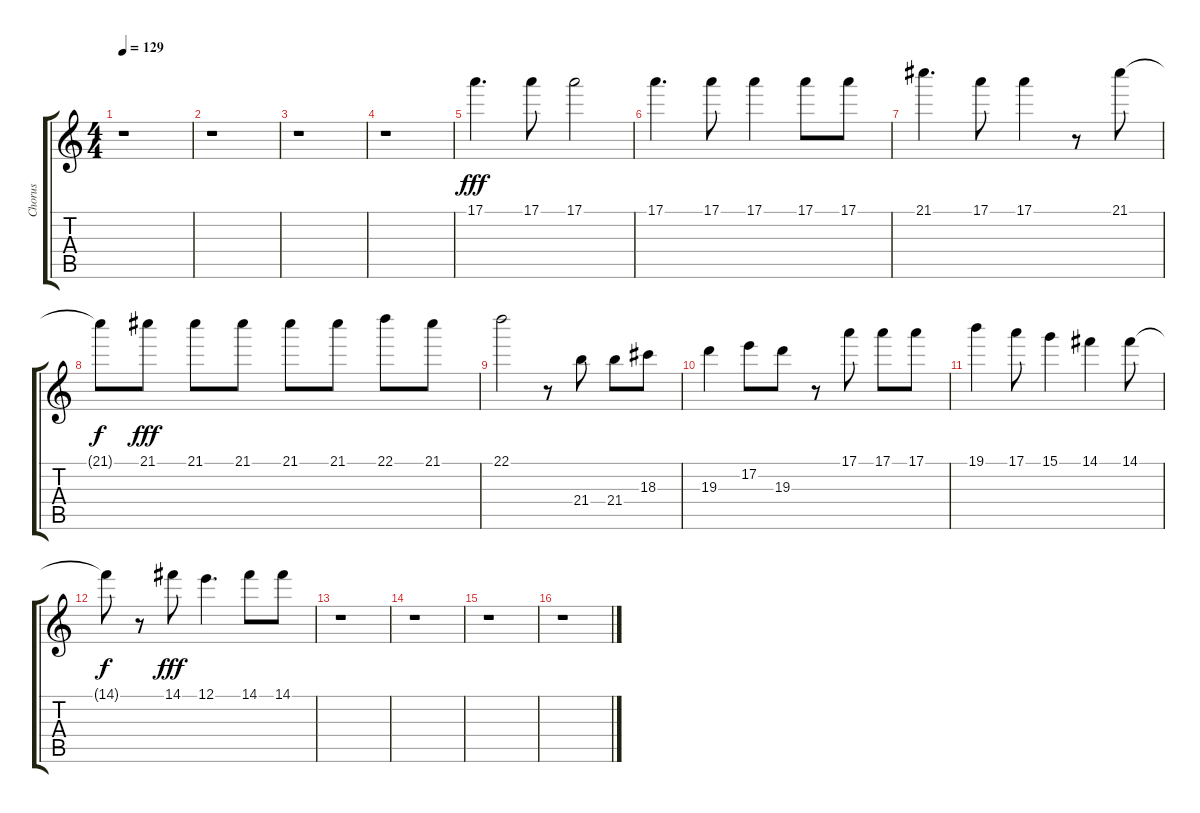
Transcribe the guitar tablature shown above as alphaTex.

\track ("Chorus" "Chorus") {instrument acousticguitarsteel}
\staff {score tabs}
\tuning (E4 B3 G3 D3 A2 E2) {hide}
\ts (4 4)
\tempo 129
\clef g2
\ks c
r.1{dy fff} |
r.1 |
r.1 |
r.1 |
17.1.4{d} 17.1.8 17.1.2 |
17.1.4{d} 17.1.8 17.1.4 17.1.8 17.1.8 |
21.1.4{d} 17.1.8 17.1.4 r.8 21.1.8 |
21.1{t}.8{dy f} 21.1.8{dy fff} 21.1.8 21.1.8 21.1.8 21.1.8 22.1.8 21.1.8 |
22.1.2 r.8 21.4.8 21.4.8 18.3.8 |
19.3.4 17.2.8 19.3.8 r.8 17.1.8 17.1.8 17.1.8 |
19.1.4 17.1.8 15.1.4 14.1.4 14.1.8 |
14.1{t}.8{dy f} r.8 14.1.8{dy fff} 12.1.4{d} 14.1.8 14.1.8 |
r.1 |
r.1 |
r.1 |
r.1
